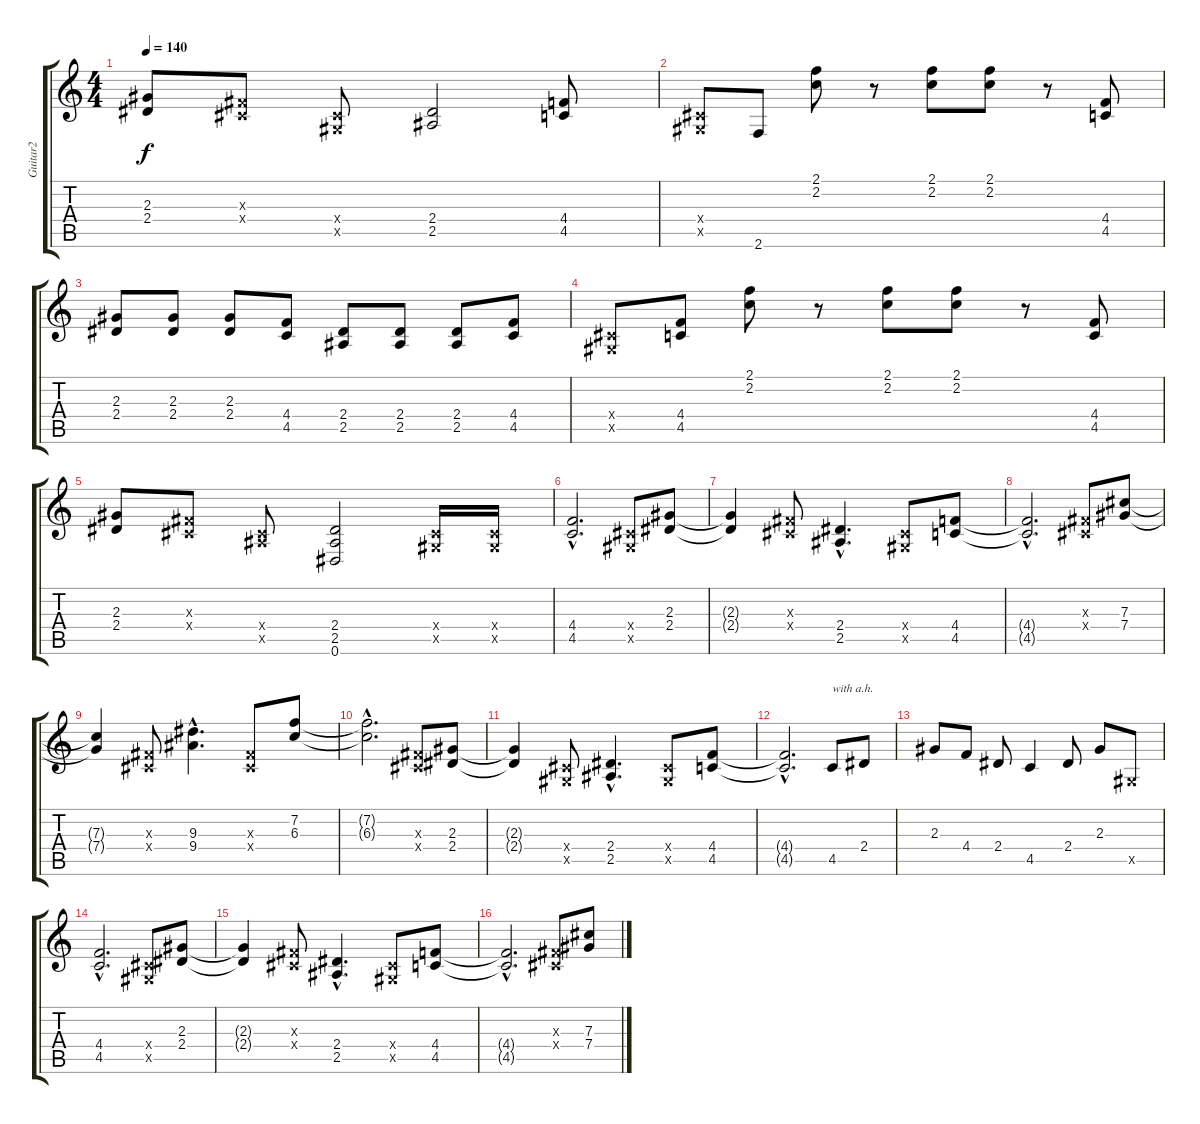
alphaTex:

\track ("Guitar2" "Guitar2") {instrument overdrivenguitar}
\staff {score tabs}
\tuning (Eb4 Bb3 Gb3 Db3 Ab2 Eb2) {hide}
\ts (4 4)
\tempo 140
\clef g2
\ks c
(2.3 2.4).8{dy f} (0.3{x} 0.4{x}).8 (0.4{x} 0.5{x}).8 (2.4 2.5).2 (4.4 4.5).8 |
(0.4{x} 0.5{x}).8 2.6.8 (2.1 2.2).8 r.8 (2.1 2.2).8 (2.1 2.2).8 r.8 (4.4 4.5).8 |
(2.3 2.4).8 (2.3 2.4).8 (2.3 2.4).8 (4.4 4.5).8 (2.4 2.5).8 (2.4 2.5).8 (2.4 2.5).8 (4.4 4.5).8 |
(0.4{x} 0.5{x}).8 (4.4 4.5).8 (2.1 2.2).8 r.8 (2.1 2.2).8 (2.1 2.2).8 r.8 (4.4 4.5).8 |
(2.3 2.4).8 (0.3{x} 0.4{x}).8 (0.4{x} 2.5{x}).8 (2.4 2.5 0.6).2 (0.4{x} 0.5{x}).16 (0.4{x} 0.5{x}).16 |
(4.4{hac} 4.5{hac}).2{d} (0.4{x} 0.5{x}).8 (2.3 2.4).8 |
(2.3{t} 2.4{t}).4 (0.3{x} 0.4{x}).8 (2.4{hac} 2.5{hac}).4{d} (0.4{x} 0.5{x}).8 (4.4 4.5).8 |
(4.4{hac t} 4.5{hac t}).2{d} (0.3{x} 0.4{x}).8 (7.3 7.4).8 |
(7.3{t} 7.4{t}).4 (0.3{x} 0.4{x}).8 (9.3{hac} 9.4{hac}).4{d} (0.3{x} 0.4{x}).8 (7.2 6.3).8 |
(7.2{hac t} 6.3{hac t}).2{d} (0.3{x} 0.4{x}).8 (2.3 2.4).8 |
(2.3{t} 2.4{t}).4 (0.4{x} 0.5{x}).8 (2.4{hac} 2.5{hac}).4{d} (0.4{x} 0.5{x}).8 (4.4 4.5).8 |
(4.4{hac t} 4.5{hac t}).2{d} 4.5.8{txt "with a.h."} 2.4.8 |
2.3.8 4.4.8 2.4.8 4.5.4 2.4.8 2.3.8 0.5{x}.8 |
(4.4{hac} 4.5{hac}).2{d} (0.4{x} 0.5{x}).8 (2.3 2.4).8 |
(2.3{t} 2.4{t}).4 (0.3{x} 0.4{x}).8 (2.4{hac} 2.5{hac}).4{d} (0.4{x} 0.5{x}).8 (4.4 4.5).8 |
(4.4{hac t} 4.5{hac t}).2{d} (0.3{x} 0.4{x}).8 (7.3 7.4).8
